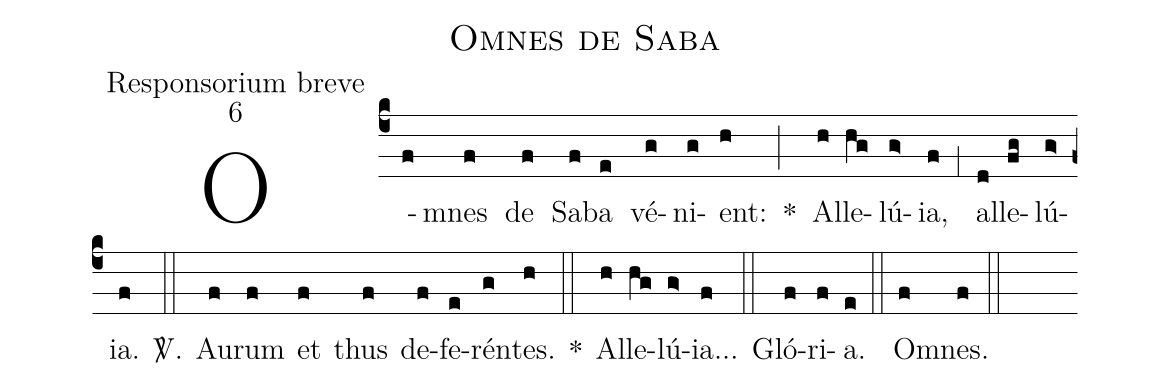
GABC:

name:Omnes de Saba;
office-part:Responsorium breve;
mode:6;
%%
(c4) O(f)mnes(f) de(f) Sa(f)ba(e) vé(g)ni(g)ent:(h) *(;) Al(h)le(hg)lú(g>)ia,(f) (;1) al(d)le(fg)lú(g>)ia.(f) <sp>V/</sp>.(::) Au(f)rum(f) et(f) thus(f) de(f)fe(e)rén(g)tes.(h) *(::) Al(h)le(hg)lú(g>)ia...(f) (::) Gló(f)ri(f)a.(e) (::) O(f)mnes.(f) (::)
